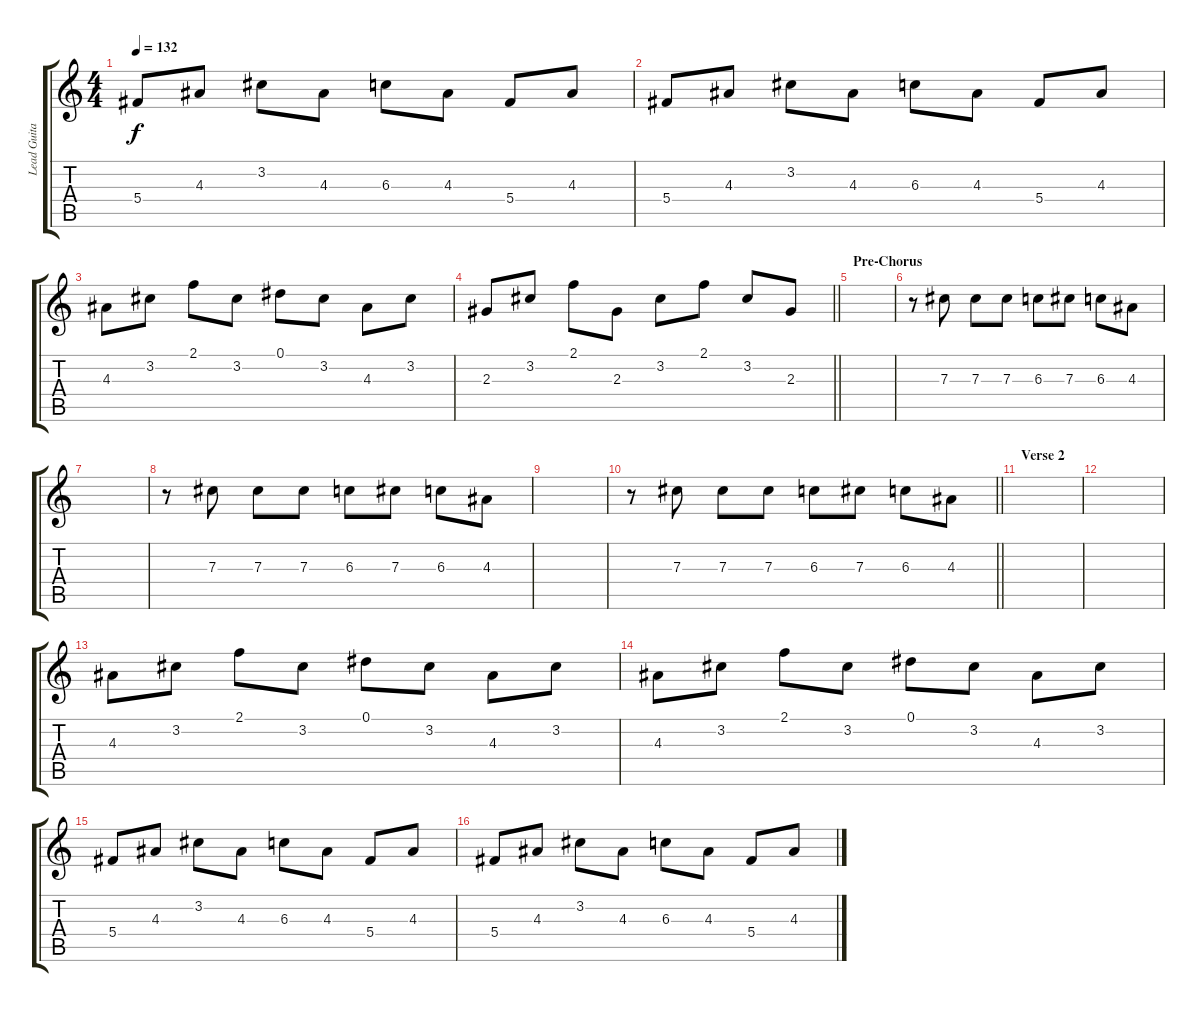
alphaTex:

\track ("Lead Guitar" "Lead Guita") {instrument overdrivenguitar}
\staff {score tabs}
\tuning (Eb4 Bb3 Gb3 Db3 Ab2 Eb2) {hide}
\ts (4 4)
\tempo 132
\clef g2
\ks c
5.4.8{dy f} 4.3.8 3.2.8 4.3.8 6.3.8 4.3.8 5.4.8 4.3.8 |
5.4.8 4.3.8 3.2.8 4.3.8 6.3.8 4.3.8 5.4.8 4.3.8 |
4.3.8 3.2.8 2.1.8 3.2.8 0.1.8 3.2.8 4.3.8 3.2.8 |
\barLineRight lightlight
2.3.8 3.2.8 2.1.8 2.3.8 3.2.8 2.1.8 3.2.8 2.3.8 |
\section ("" "Pre-Chorus")
|
r.8 7.3.8 7.3.8 7.3.8 6.3.8 7.3.8 6.3.8 4.3.8 |
|
r.8 7.3.8 7.3.8 7.3.8 6.3.8 7.3.8 6.3.8 4.3.8 |
|
\barLineRight lightlight
r.8 7.3.8 7.3.8 7.3.8 6.3.8 7.3.8 6.3.8 4.3.8 |
\section ("" "Verse 2")
|
|
4.3.8 3.2.8 2.1.8 3.2.8 0.1.8 3.2.8 4.3.8 3.2.8 |
4.3.8 3.2.8 2.1.8 3.2.8 0.1.8 3.2.8 4.3.8 3.2.8 |
5.4.8 4.3.8 3.2.8 4.3.8 6.3.8 4.3.8 5.4.8 4.3.8 |
5.4.8 4.3.8 3.2.8 4.3.8 6.3.8 4.3.8 5.4.8 4.3.8
